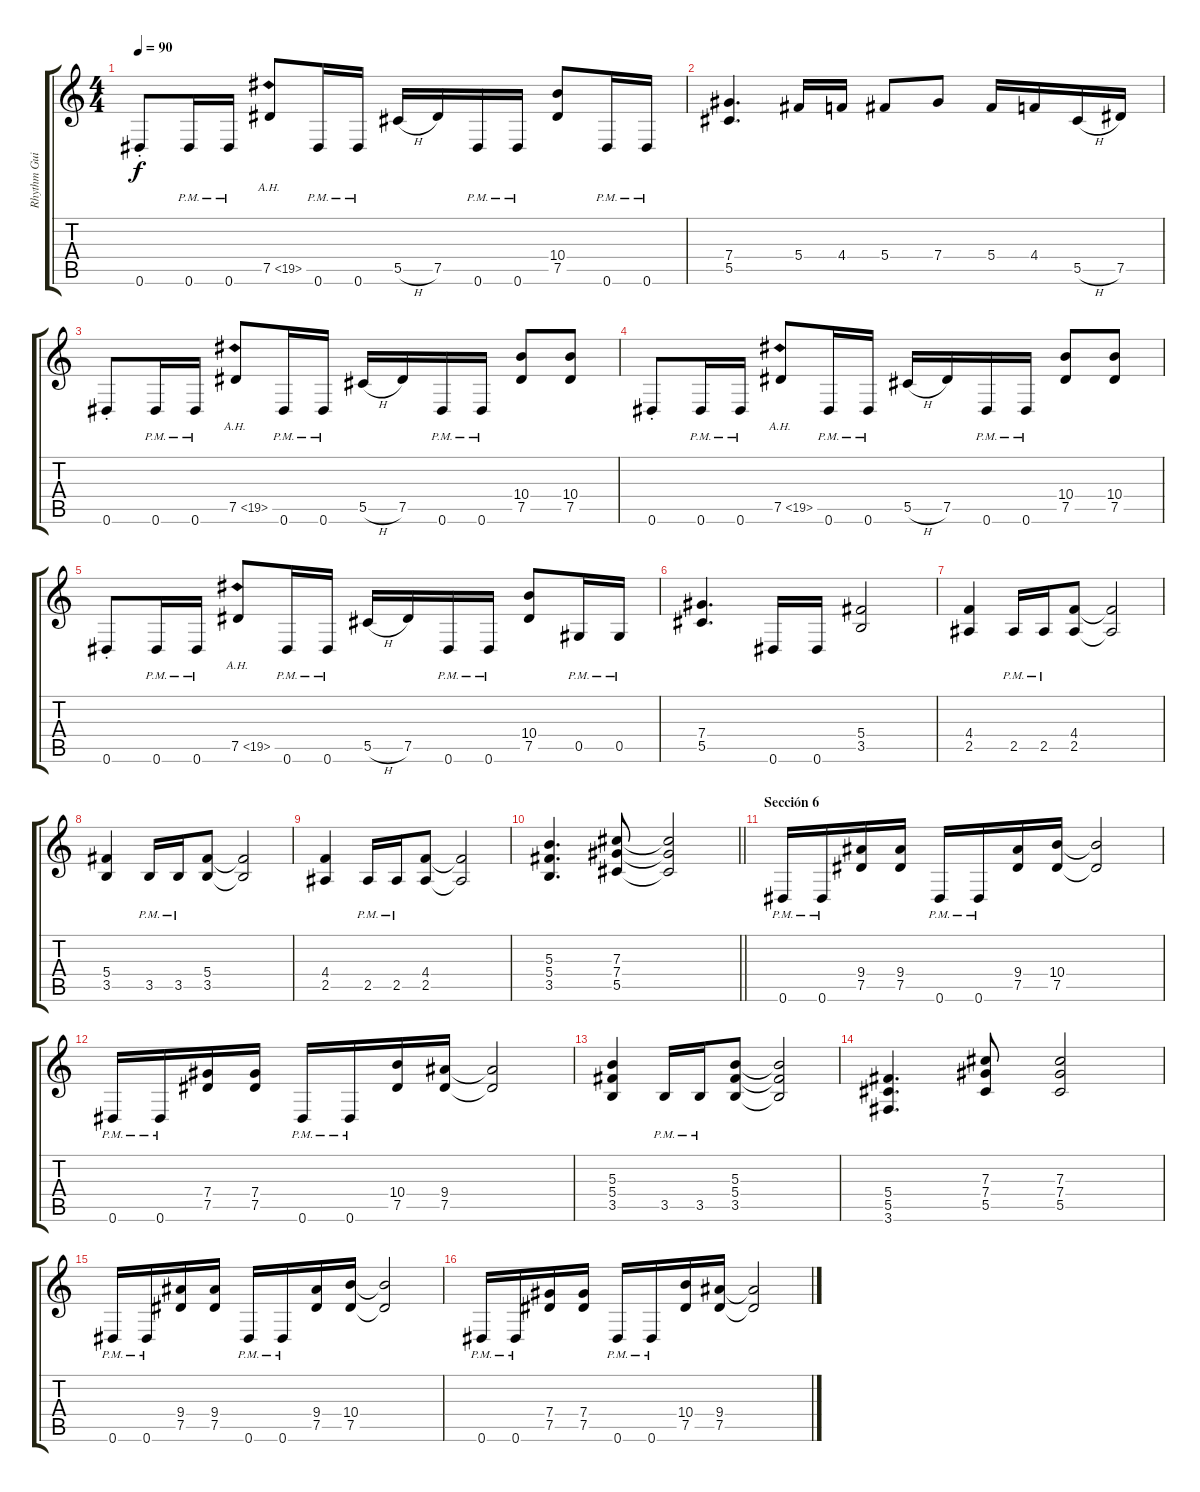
\track ("Rhythm Guitar" "Rhythm Gui") {instrument distortionguitar}
\staff {score tabs}
\tuning (Eb4 Bb3 Gb3 Db3 Ab2 Eb2) {hide}
\ts (4 4)
\tempo 90
\clef g2
\ks c
0.6{st}.8{dy f} 0.6{pm}.16 0.6{pm}.16 7.5{ah 12}.8 0.6{pm}.16 0.6{pm}.16 5.5{h}.16 7.5.16 0.6{pm}.16 0.6{pm}.16 (10.4 7.5).8 0.6{pm}.16 0.6{pm}.16 |
(7.4 5.5).4{d} 5.4.16 4.4.16 5.4.8 7.4.8 5.4.16 4.4.16 5.5{h}.16 7.5.16 |
0.6{st}.8 0.6{pm}.16 0.6{pm}.16 7.5{ah 12}.8 0.6{pm}.16 0.6{pm}.16 5.5{h}.16 7.5.16 0.6{pm}.16 0.6{pm}.16 (10.4 7.5).8 (10.4 7.5).8 |
0.6{st}.8 0.6{pm}.16 0.6{pm}.16 7.5{ah 12}.8 0.6{pm}.16 0.6{pm}.16 5.5{h}.16 7.5.16 0.6{pm}.16 0.6{pm}.16 (10.4 7.5).8 (10.4 7.5).8 |
0.6{st}.8 0.6{pm}.16 0.6{pm}.16 7.5{ah 12}.8 0.6{pm}.16 0.6{pm}.16 5.5{h}.16 7.5.16 0.6{pm}.16 0.6{pm}.16 (10.4 7.5).8 0.5{pm}.16 0.5{pm}.16 |
(7.4 5.5).4{d} 0.6.16 0.6.16 (5.4 3.5).2 |
(4.4 2.5).4 2.5{pm}.16 2.5{pm}.16 (4.4 2.5).8 (4.4{t} 2.5{t}).2 |
(5.4 3.5).4 3.5{pm}.16 3.5{pm}.16 (5.4 3.5).8 (5.4{t} 3.5{t}).2 |
(4.4 2.5).4 2.5{pm}.16 2.5{pm}.16 (4.4 2.5).8 (4.4{t} 2.5{t}).2 |
\barLineRight lightlight
(5.3 5.4 3.5).4{d} (7.3 7.4 5.5).8 (7.3{t} 7.4{t} 5.5{t}).2 |
\section ("" "Sección 6")
0.6{pm}.16 0.6{pm}.16 (9.4 7.5).16 (9.4 7.5).16 0.6{pm}.16 0.6{pm}.16 (9.4 7.5).16 (10.4 7.5).16 (10.4{t} 7.5{t}).2 |
0.6{pm}.16 0.6{pm}.16 (7.4 7.5).16 (7.4 7.5).16 0.6{pm}.16 0.6{pm}.16 (10.4 7.5).16 (9.4 7.5).16 (9.4{t} 7.5{t}).2 |
(5.3 5.4 3.5).4 3.5{pm}.16 3.5{pm}.16 (5.3 5.4 3.5).8 (5.3{t} 5.4{t} 3.5{t}).2 |
(5.4 5.5 3.6).4{d} (7.3 7.4 5.5).8 (7.3 7.4 5.5).2 |
0.6{pm}.16 0.6{pm}.16 (9.4 7.5).16 (9.4 7.5).16 0.6{pm}.16 0.6{pm}.16 (9.4 7.5).16 (10.4 7.5).16 (10.4{t} 7.5{t}).2 |
0.6{pm}.16 0.6{pm}.16 (7.4 7.5).16 (7.4 7.5).16 0.6{pm}.16 0.6{pm}.16 (10.4 7.5).16 (9.4 7.5).16 (9.4{t} 7.5{t}).2
